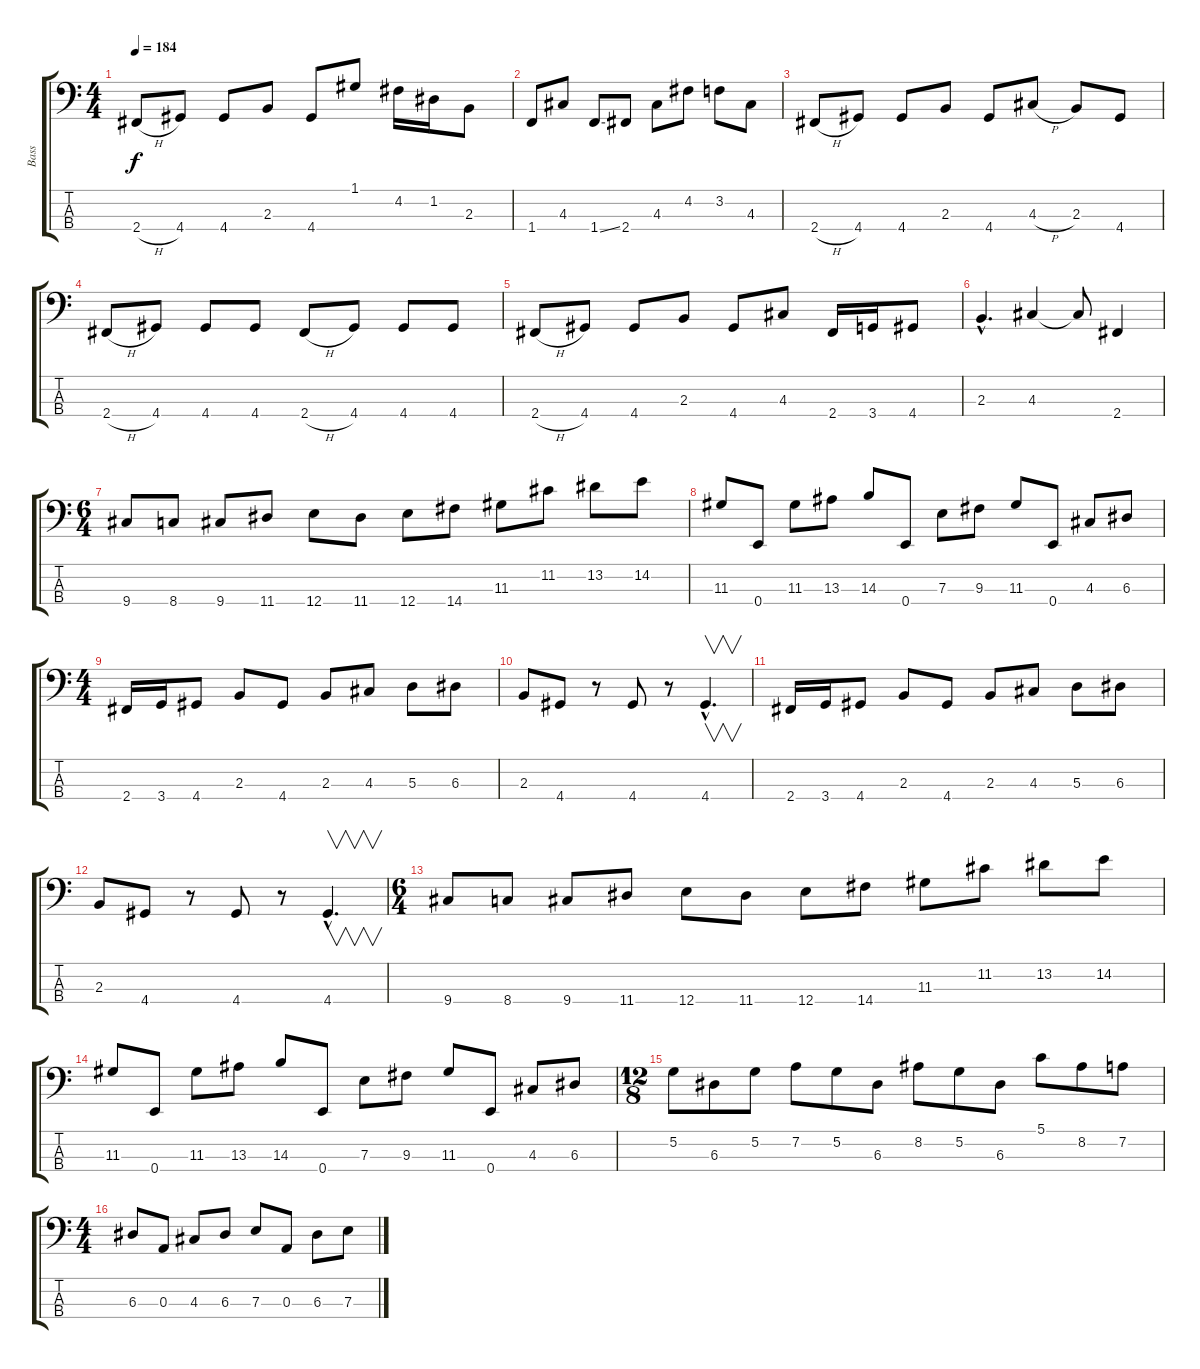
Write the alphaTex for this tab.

\track ("Bass" "Bass") {instrument electricbassfinger}
\staff {score tabs}
\tuning (G2 D2 A1 E1) {hide}
\ts (4 4)
\tempo 184
\clef f4
\ks c
2.4{h}.8{dy f} 4.4.8 4.4.8 2.3.8 4.4.8 1.1.8 4.2.16 1.2.16 2.3.8 |
1.4.8 4.3.8 1.4{ss}.8 2.4.8 4.3.8 4.2.8 3.2.8 4.3.8 |
2.4{h}.8 4.4.8 4.4.8 2.3.8 4.4.8 4.3{h}.8 2.3.8 4.4.8 |
2.4{h}.8 4.4.8 4.4.8 4.4.8 2.4{h}.8 4.4.8 4.4.8 4.4.8 |
2.4{h}.8 4.4.8 4.4.8 2.3.8 4.4.8 4.3.8 2.4.16 3.4.16 4.4.8 |
2.3{hac}.4{d} 4.3.4 4.3{t}.8 2.4.4 |
\ts (6 4)
9.4.8 8.4.8 9.4.8 11.4.8 12.4.8 11.4.8 12.4.8 14.4.8 11.3.8 11.2.8 13.2.8 14.2.8 |
11.3.8 0.4.8 11.3.8 13.3.8 14.3.8 0.4.8 7.3.8 9.3.8 11.3.8 0.4.8 4.3.8 6.3.8 |
\ts (4 4)
2.4.16 3.4.16 4.4.8 2.3.8 4.4.8 2.3.8 4.3.8 5.3.8 6.3.8 |
2.3.8 4.4.8 r.8 4.4.8 r.8 4.4{hac}.4{v d} |
2.4.16 3.4.16 4.4.8 2.3.8 4.4.8 2.3.8 4.3.8 5.3.8 6.3.8 |
2.3.8 4.4.8 r.8 4.4.8 r.8 4.4{hac}.4{v d} |
\ts (6 4)
9.4.8 8.4.8 9.4.8 11.4.8 12.4.8 11.4.8 12.4.8 14.4.8 11.3.8 11.2.8 13.2.8 14.2.8 |
11.3.8 0.4.8 11.3.8 13.3.8 14.3.8 0.4.8 7.3.8 9.3.8 11.3.8 0.4.8 4.3.8 6.3.8 |
\ts (12 8)
5.2.8 6.3.8 5.2.8 7.2.8 5.2.8 6.3.8 8.2.8 5.2.8 6.3.8 5.1.8 8.2.8 7.2.8 |
\ts (4 4)
6.3.8 0.3.8 4.3.8 6.3.8 7.3.8 0.3.8 6.3.8 7.3.8
